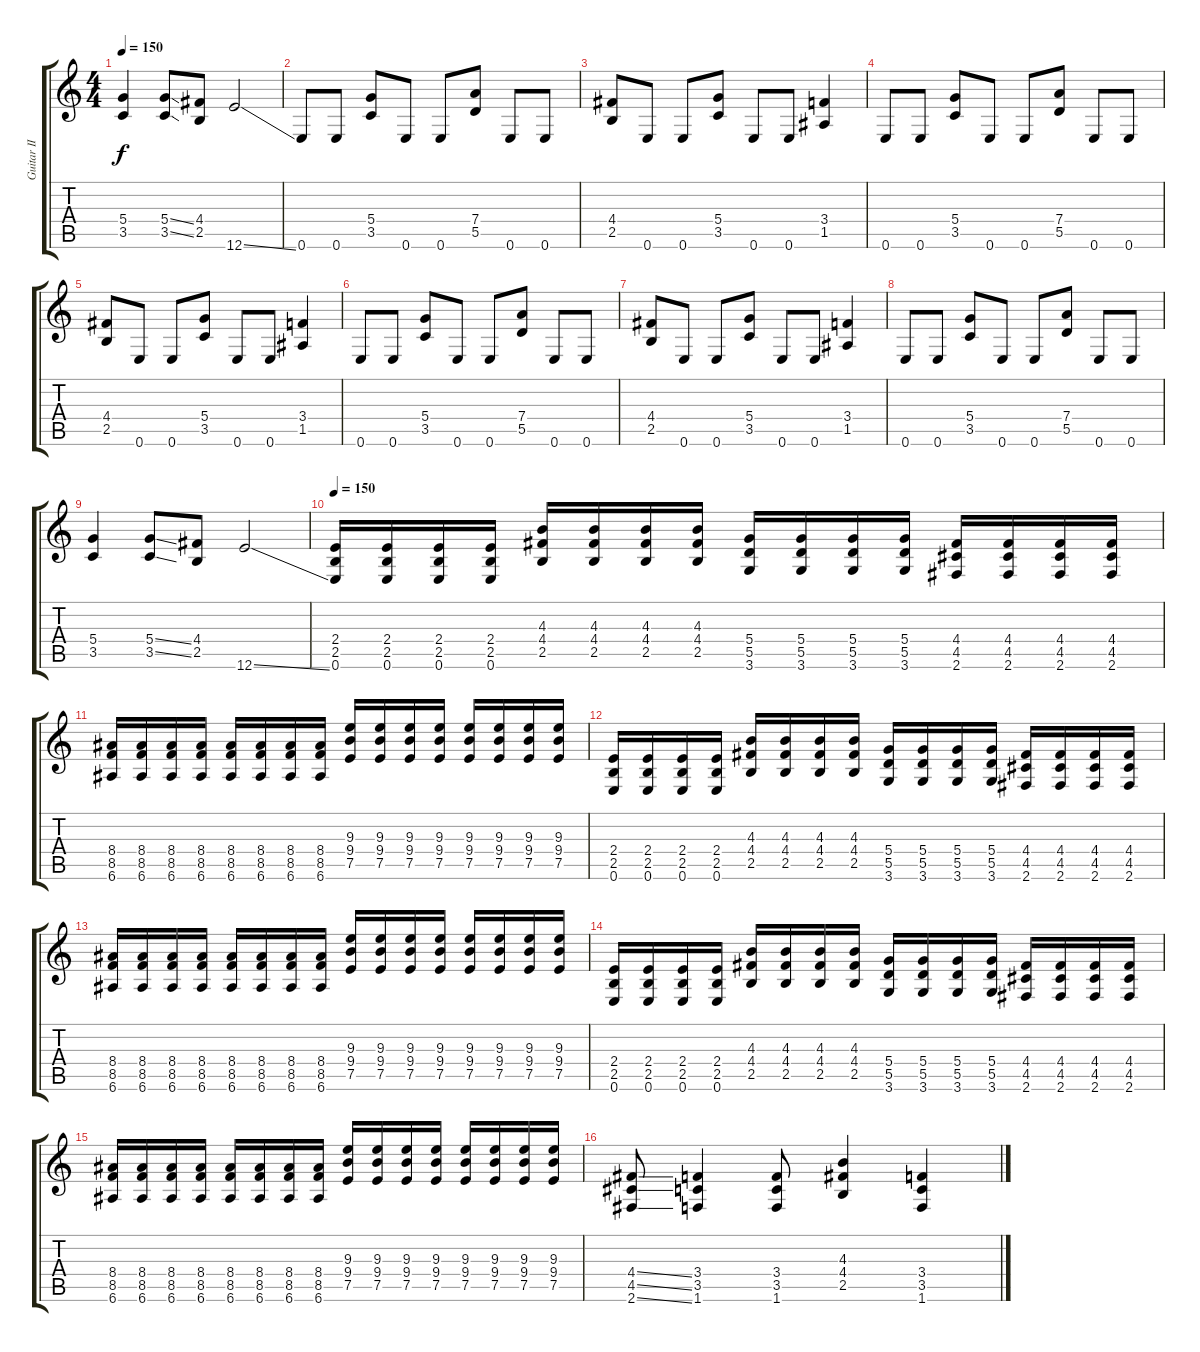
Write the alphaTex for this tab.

\track ("Guitar II" "Guitar II") {instrument distortionguitar}
\staff {score tabs}
\tuning (E4 B3 G3 D3 A2 E2) {hide}
\ts (4 4)
\tempo 150
\clef g2
\ks c
(5.4 3.5).4{dy f} (5.4{ss} 3.5{ss}).8 (4.4 2.5).8 12.6{ss}.2 |
0.6.8 0.6.8 (5.4 3.5).8 0.6.8 0.6.8 (7.4 5.5).8 0.6.8 0.6.8 |
(4.4 2.5).8 0.6.8 0.6.8 (5.4 3.5).8 0.6.8 0.6.8 (3.4 1.5).4 |
0.6.8 0.6.8 (5.4 3.5).8 0.6.8 0.6.8 (7.4 5.5).8 0.6.8 0.6.8 |
(4.4 2.5).8 0.6.8 0.6.8 (5.4 3.5).8 0.6.8 0.6.8 (3.4 1.5).4 |
0.6.8 0.6.8 (5.4 3.5).8 0.6.8 0.6.8 (7.4 5.5).8 0.6.8 0.6.8 |
(4.4 2.5).8 0.6.8 0.6.8 (5.4 3.5).8 0.6.8 0.6.8 (3.4 1.5).4 |
0.6.8 0.6.8 (5.4 3.5).8 0.6.8 0.6.8 (7.4 5.5).8 0.6.8 0.6.8 |
(5.4 3.5).4 (5.4{ss} 3.5{ss}).8 (4.4 2.5).8 12.6{ss}.2 |
\tempo 150
(2.4 2.5 0.6).16 (2.4 2.5 0.6).16 (2.4 2.5 0.6).16 (2.4 2.5 0.6).16 (4.3 4.4 2.5).16 (4.3 4.4 2.5).16 (4.3 4.4 2.5).16 (4.3 4.4 2.5).16 (5.4 5.5 3.6).16 (5.4 5.5 3.6).16 (5.4 5.5 3.6).16 (5.4 5.5 3.6).16 (4.4 4.5 2.6).16 (4.4 4.5 2.6).16 (4.4 4.5 2.6).16 (4.4 4.5 2.6).16 |
(8.4 8.5 6.6).16 (8.4 8.5 6.6).16 (8.4 8.5 6.6).16 (8.4 8.5 6.6).16 (8.4 8.5 6.6).16 (8.4 8.5 6.6).16 (8.4 8.5 6.6).16 (8.4 8.5 6.6).16 (9.3 9.4 7.5).16 (9.3 9.4 7.5).16 (9.3 9.4 7.5).16 (9.3 9.4 7.5).16 (9.3 9.4 7.5).16 (9.3 9.4 7.5).16 (9.3 9.4 7.5).16 (9.3 9.4 7.5).16 |
(2.4 2.5 0.6).16 (2.4 2.5 0.6).16 (2.4 2.5 0.6).16 (2.4 2.5 0.6).16 (4.3 4.4 2.5).16 (4.3 4.4 2.5).16 (4.3 4.4 2.5).16 (4.3 4.4 2.5).16 (5.4 5.5 3.6).16 (5.4 5.5 3.6).16 (5.4 5.5 3.6).16 (5.4 5.5 3.6).16 (4.4 4.5 2.6).16 (4.4 4.5 2.6).16 (4.4 4.5 2.6).16 (4.4 4.5 2.6).16 |
(8.4 8.5 6.6).16 (8.4 8.5 6.6).16 (8.4 8.5 6.6).16 (8.4 8.5 6.6).16 (8.4 8.5 6.6).16 (8.4 8.5 6.6).16 (8.4 8.5 6.6).16 (8.4 8.5 6.6).16 (9.3 9.4 7.5).16 (9.3 9.4 7.5).16 (9.3 9.4 7.5).16 (9.3 9.4 7.5).16 (9.3 9.4 7.5).16 (9.3 9.4 7.5).16 (9.3 9.4 7.5).16 (9.3 9.4 7.5).16 |
(2.4 2.5 0.6).16 (2.4 2.5 0.6).16 (2.4 2.5 0.6).16 (2.4 2.5 0.6).16 (4.3 4.4 2.5).16 (4.3 4.4 2.5).16 (4.3 4.4 2.5).16 (4.3 4.4 2.5).16 (5.4 5.5 3.6).16 (5.4 5.5 3.6).16 (5.4 5.5 3.6).16 (5.4 5.5 3.6).16 (4.4 4.5 2.6).16 (4.4 4.5 2.6).16 (4.4 4.5 2.6).16 (4.4 4.5 2.6).16 |
(8.4 8.5 6.6).16 (8.4 8.5 6.6).16 (8.4 8.5 6.6).16 (8.4 8.5 6.6).16 (8.4 8.5 6.6).16 (8.4 8.5 6.6).16 (8.4 8.5 6.6).16 (8.4 8.5 6.6).16 (9.3 9.4 7.5).16 (9.3 9.4 7.5).16 (9.3 9.4 7.5).16 (9.3 9.4 7.5).16 (9.3 9.4 7.5).16 (9.3 9.4 7.5).16 (9.3 9.4 7.5).16 (9.3 9.4 7.5).16 |
(4.4{ss} 4.5{ss} 2.6{ss}).8 (3.4 3.5 1.6).4 (3.4 3.5 1.6).8 (4.3 4.4 2.5).4 (3.4 3.5 1.6).4
